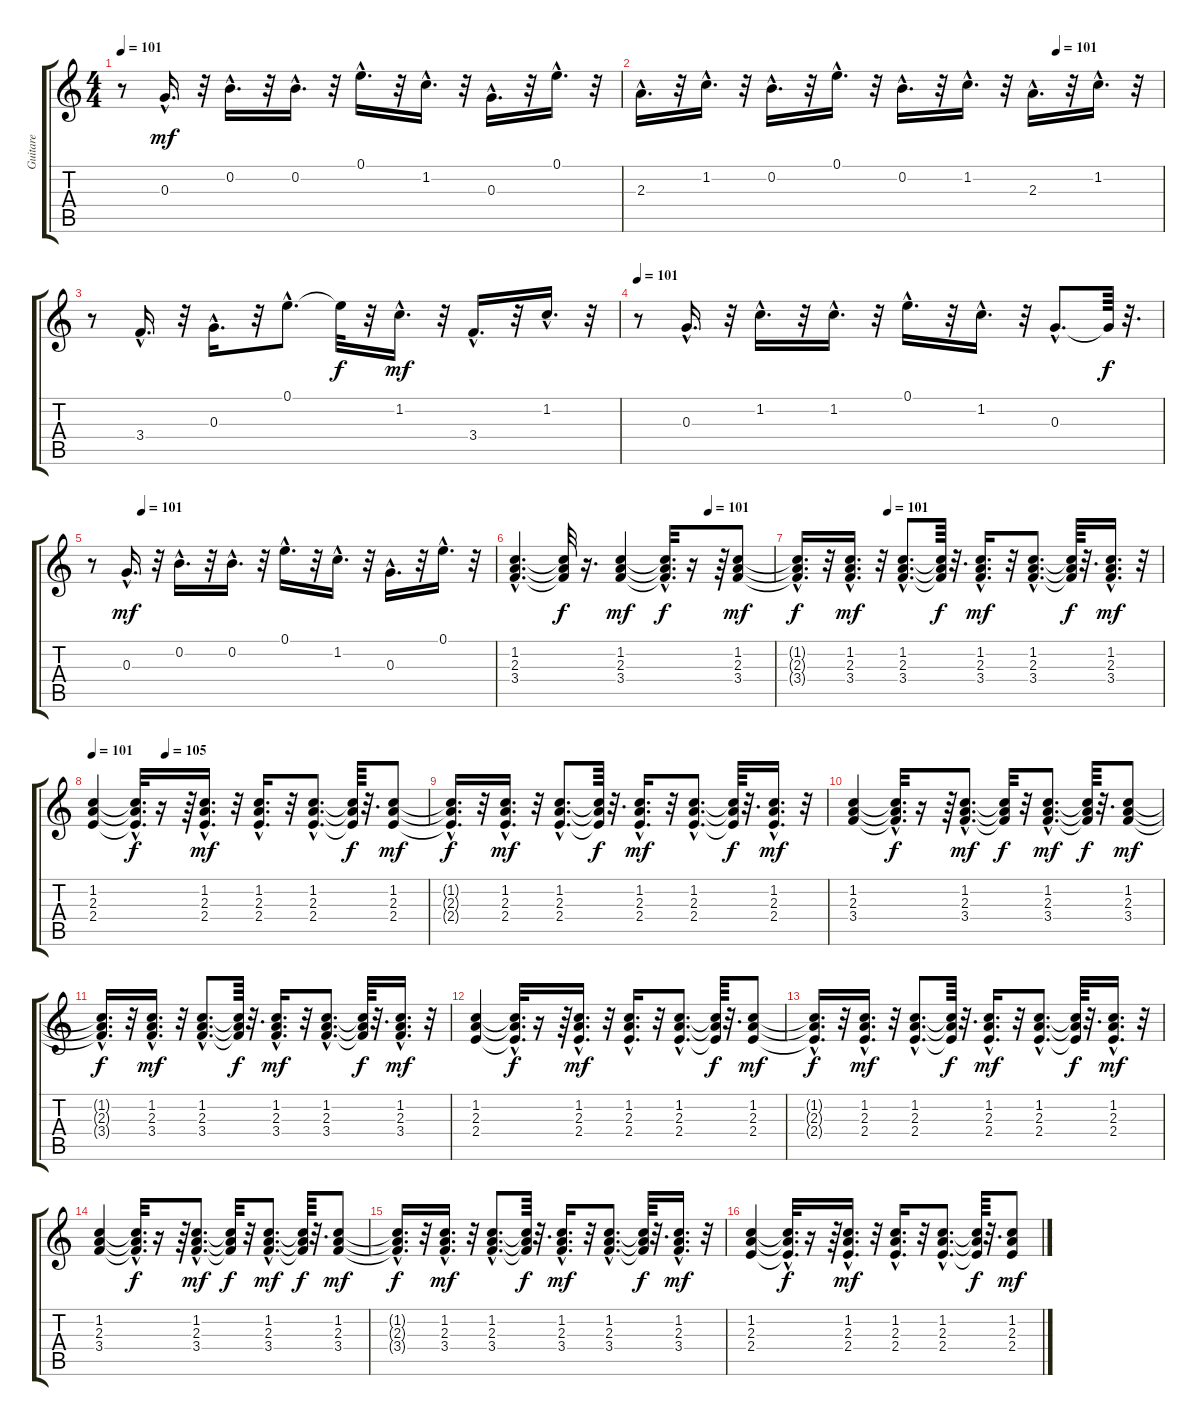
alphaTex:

\track ("Guitare" "Guitare") {instrument acousticguitarnylon}
\staff {score tabs}
\tuning (E4 B3 G3 D3 A2 E2) {hide}
\ts (4 4)
\tempo 101
\clef g2
\ks c
r.8{dy f} 0.3{hac}.16{d dy mf} r.32 0.2{hac}.16{d} r.32 0.2{hac}.16{d} r.32 0.1{hac}.16{d} r.32 1.2{hac}.16{d} r.32 0.3{hac}.16{d} r.32 0.1{hac}.16{d} r.32 |
\tempo (101 0.796875)
2.3{hac}.16{d} r.32 1.2{hac}.16{d} r.32 0.2{hac}.16{d} r.32 0.1{hac}.16{d} r.32 0.2{hac}.16{d} r.32 1.2{hac}.16{d} r.32 2.3{hac}.16{d} r.32 1.2{hac}.16{d} r.32 |
r.8 3.4{hac}.16{d} r.32 0.3{hac}.16{d} r.32 0.1{hac}.8{d} 0.1{t}.32{dy f} r.32 1.2{hac}.16{d dy mf} r.32 3.4{hac}.16{d} r.32 1.2{hac}.16{d} r.32 |
\tempo 101
r.8 0.3{hac}.16{d} r.32 1.2{hac}.16{d} r.32 1.2{hac}.16{d} r.32 0.1{hac}.16{d} r.32 1.2{hac}.16{d} r.32 0.3{hac}.8{d} 0.3{t}.64{dy f} r.32{d} |
\tempo (101 0.125)
r.8 0.3{hac}.16{d dy mf} r.32 0.2{hac}.16{d} r.32 0.2{hac}.16{d} r.32 0.1{hac}.16{d} r.32 1.2{hac}.16{d} r.32 0.3{hac}.16{d} r.32 0.1{hac}.16{d} r.32 |
\tempo (101 0.75)
(1.2{hac} 2.3{hac} 3.4{hac}).4{d} (1.2{t} 2.3{t} 3.4{t}).32{dy f} r.16{d} (1.2 2.3 3.4).4{dy mf} (1.2{hac t} 2.3{hac t} 3.4{hac t}).32{d dy f} r.16 r.64 (1.2 2.3 3.4).8{dy mf} |
\tempo (101 0.25)
(1.2{hac t} 2.3{hac t} 3.4{hac t}).16{d dy f} r.32 (1.2{hac} 2.3{hac} 3.4{hac}).16{d dy mf} r.32 (1.2{hac} 2.3{hac} 3.4{hac}).8{d} (1.2{t} 2.3{t} 3.4{t}).64{dy f} r.32{d} (1.2{hac} 2.3{hac} 3.4{hac}).16{d dy mf} r.32 (1.2{hac} 2.3{hac} 3.4{hac}).8{d} (1.2{t} 2.3{t} 3.4{t}).64{dy f} r.32{d} (1.2{hac} 2.3{hac} 3.4{hac}).16{d dy mf} r.32 |
\tempo 101
\tempo (105 0.21875)
(1.2 2.3 2.4).4 (1.2{hac t} 2.3{hac t} 2.4{hac t}).32{d dy f} r.16 r.64 (1.2{hac} 2.3{hac} 2.4{hac}).16{d dy mf} r.32 (1.2{hac} 2.3{hac} 2.4{hac}).16{d} r.32 (1.2{hac} 2.3{hac} 2.4{hac}).8{d} (1.2{t} 2.3{t} 2.4{t}).64{dy f} r.32{d} (1.2 2.3 2.4).8{dy mf} |
(1.2{hac t} 2.3{hac t} 2.4{hac t}).16{d dy f} r.32 (1.2{hac} 2.3{hac} 2.4{hac}).16{d dy mf} r.32 (1.2{hac} 2.3{hac} 2.4{hac}).8{d} (1.2{t} 2.3{t} 2.4{t}).64{dy f} r.32{d} (1.2{hac} 2.3{hac} 2.4{hac}).16{d dy mf} r.32 (1.2{hac} 2.3{hac} 2.4{hac}).8{d} (1.2{t} 2.3{t} 2.4{t}).64{dy f} r.32{d} (1.2{hac} 2.3{hac} 2.4{hac}).16{d dy mf} r.32 |
(1.2 2.3 3.4).4 (1.2{hac t} 2.3{hac t} 3.4{hac t}).32{d dy f} r.16 r.64 (1.2{hac} 2.3{hac} 3.4{hac}).8{d dy mf} (1.2{t} 2.3{t} 3.4{t}).32{dy f} r.32 (1.2{hac} 2.3{hac} 3.4{hac}).8{d dy mf} (1.2{t} 2.3{t} 3.4{t}).64{dy f} r.32{d} (1.2 2.3 3.4).8{dy mf} |
(1.2{hac t} 2.3{hac t} 3.4{hac t}).16{d dy f} r.32 (1.2{hac} 2.3{hac} 3.4{hac}).16{d dy mf} r.32 (1.2{hac} 2.3{hac} 3.4{hac}).8{d} (1.2{t} 2.3{t} 3.4{t}).64{dy f} r.32{d} (1.2{hac} 2.3{hac} 3.4{hac}).16{d dy mf} r.32 (1.2{hac} 2.3{hac} 3.4{hac}).8{d} (1.2{t} 2.3{t} 3.4{t}).64{dy f} r.32{d} (1.2{hac} 2.3{hac} 3.4{hac}).16{d dy mf} r.32 |
(1.2 2.3 2.4).4 (1.2{hac t} 2.3{hac t} 2.4{hac t}).32{d dy f} r.16 r.64 (1.2{hac} 2.3{hac} 2.4{hac}).16{d dy mf} r.32 (1.2{hac} 2.3{hac} 2.4{hac}).16{d} r.32 (1.2{hac} 2.3{hac} 2.4{hac}).8{d} (1.2{t} 2.3{t} 2.4{t}).64{dy f} r.32{d} (1.2 2.3 2.4).8{dy mf} |
(1.2{hac t} 2.3{hac t} 2.4{hac t}).16{d dy f} r.32 (1.2{hac} 2.3{hac} 2.4{hac}).16{d dy mf} r.32 (1.2{hac} 2.3{hac} 2.4{hac}).8{d} (1.2{t} 2.3{t} 2.4{t}).64{dy f} r.32{d} (1.2{hac} 2.3{hac} 2.4{hac}).16{d dy mf} r.32 (1.2{hac} 2.3{hac} 2.4{hac}).8{d} (1.2{t} 2.3{t} 2.4{t}).64{dy f} r.32{d} (1.2{hac} 2.3{hac} 2.4{hac}).16{d dy mf} r.32 |
(1.2 2.3 3.4).4 (1.2{hac t} 2.3{hac t} 3.4{hac t}).32{d dy f} r.16 r.64 (1.2{hac} 2.3{hac} 3.4{hac}).8{d dy mf} (1.2{t} 2.3{t} 3.4{t}).32{dy f} r.32 (1.2{hac} 2.3{hac} 3.4{hac}).8{d dy mf} (1.2{t} 2.3{t} 3.4{t}).64{dy f} r.32{d} (1.2 2.3 3.4).8{dy mf} |
(1.2{hac t} 2.3{hac t} 3.4{hac t}).16{d dy f} r.32 (1.2{hac} 2.3{hac} 3.4{hac}).16{d dy mf} r.32 (1.2{hac} 2.3{hac} 3.4{hac}).8{d} (1.2{t} 2.3{t} 3.4{t}).64{dy f} r.32{d} (1.2{hac} 2.3{hac} 3.4{hac}).16{d dy mf} r.32 (1.2{hac} 2.3{hac} 3.4{hac}).8{d} (1.2{t} 2.3{t} 3.4{t}).64{dy f} r.32{d} (1.2{hac} 2.3{hac} 3.4{hac}).16{d dy mf} r.32 |
(1.2 2.3 2.4).4 (1.2{hac t} 2.3{hac t} 2.4{hac t}).32{d dy f} r.16 r.64 (1.2{hac} 2.3{hac} 2.4{hac}).16{d dy mf} r.32 (1.2{hac} 2.3{hac} 2.4{hac}).16{d} r.32 (1.2{hac} 2.3{hac} 2.4{hac}).8{d} (1.2{t} 2.3{t} 2.4{t}).64{dy f} r.32{d} (1.2 2.3 2.4).8{dy mf}
